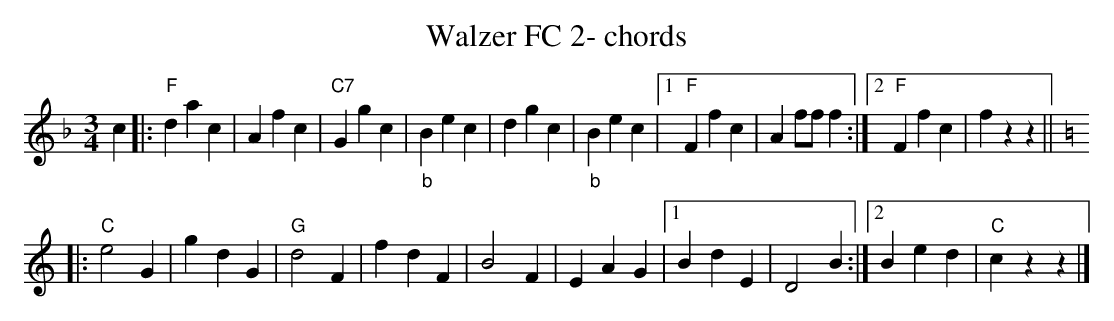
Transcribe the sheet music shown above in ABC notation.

X:1
T:Walzer FC 2- chords
M:3/4
L:1/4
K:Fmaj%%MIDI gchordon
c |: "F"d a c | A f c | "C7"G g c | "_b"B e c | d g c | "_b"B e c |1 "F"F f c | A f/2f/2 f :|2 "F"F f c | f zz ||
K:Cmaj
|: "C"e2 G | g d G | "G"d2 F | f d F | B2 F | E A G |1 B d E | D2 B :|2 B e d | "C"c zz |]
